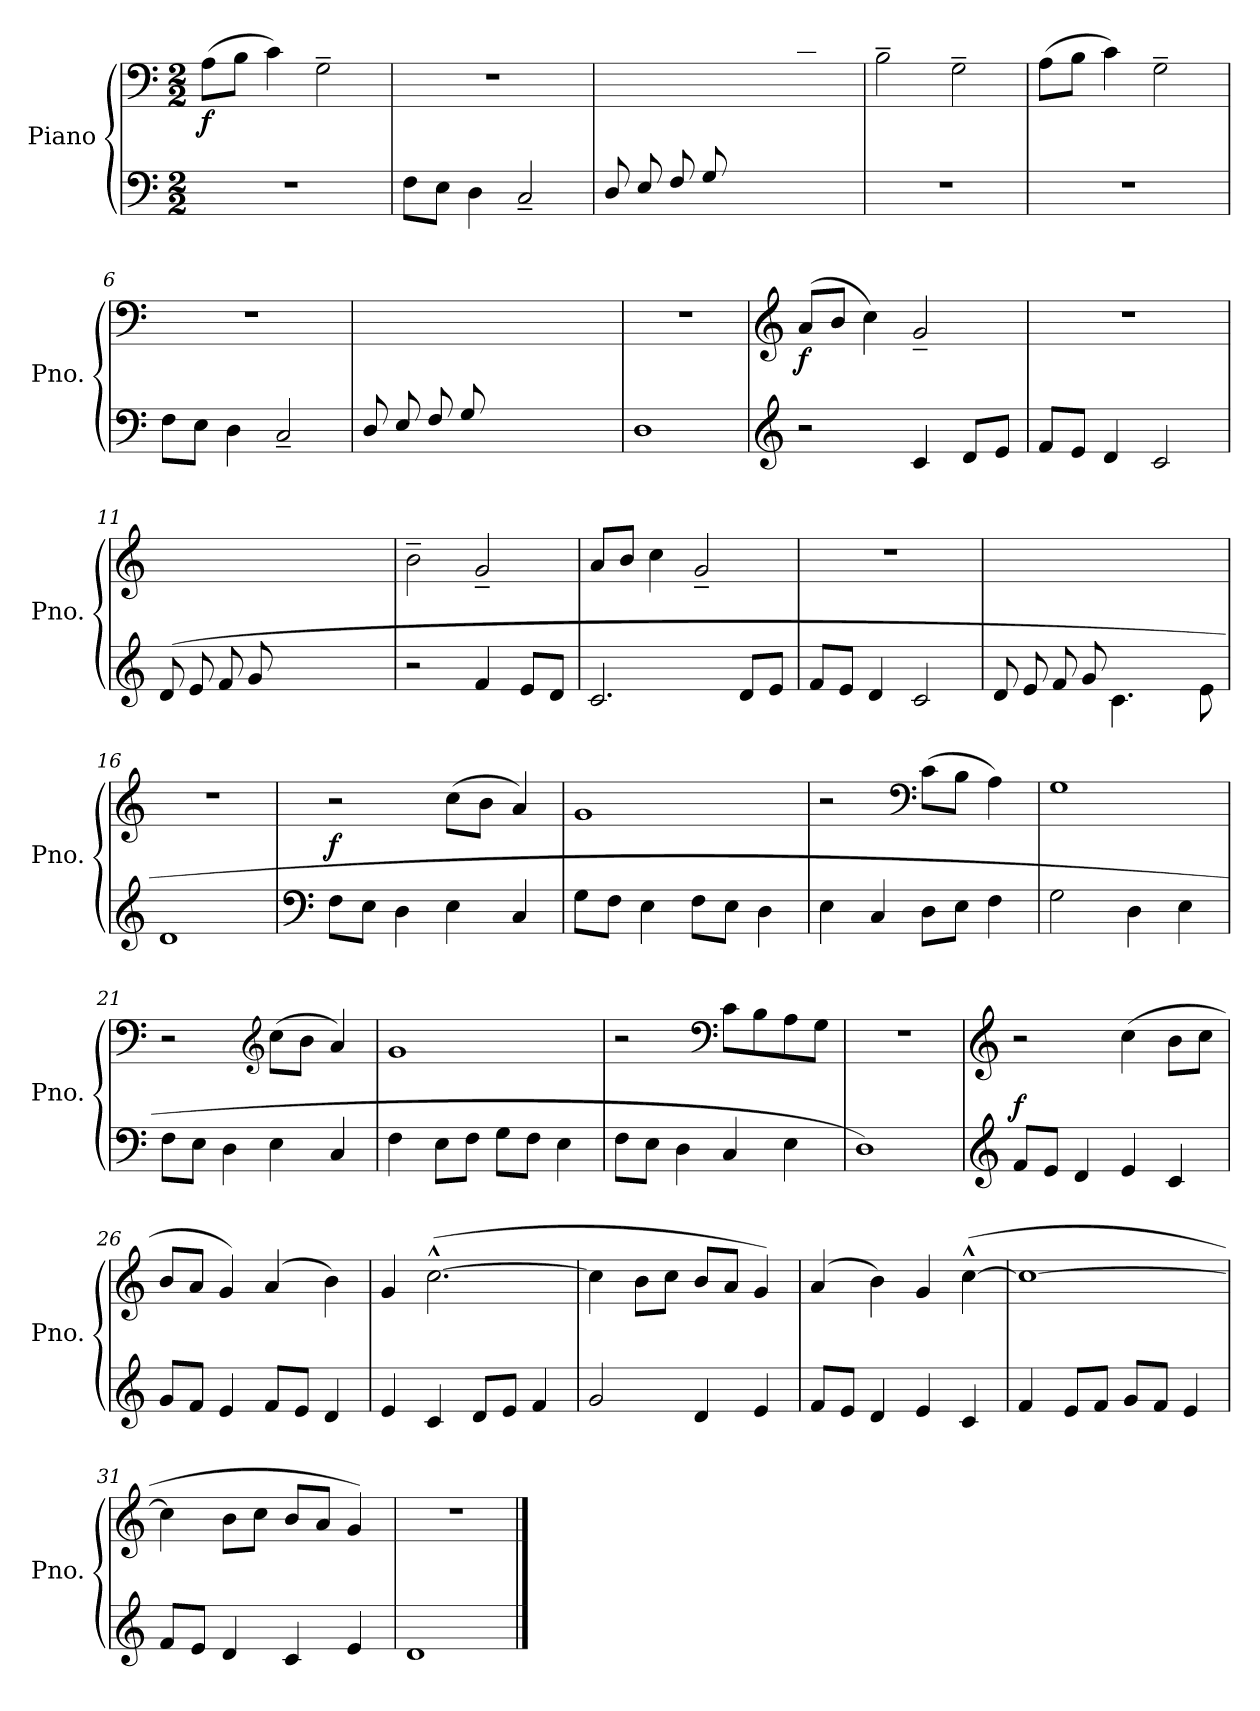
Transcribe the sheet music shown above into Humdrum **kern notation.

**kern	**kern	**dynam
*part1	*part1	*part1
*staff2	*staff1	*staff1/2
*I"Piano	*	*
*I'Pno.	*	*
*clefF4	*clefF4	*
*k[]	*k[]	*
*M2/2	*M2/2	*
*MM216	*MM216	*
=1	=1	=1
!	!	!LO:DY:b
1r	(>8A\L	f
.	8B\J	.
.	4c\)	.
.	2G~\	.
=2	=2	=2
8F\L	1r	.
8E\J	.	.
4D\	.	.
2C~/	.	.
=3	=3	=3
*	*^	*
(>8D/L	1ryy	2ryy	.
8E/	.	.	.
8F/	.	.	.
8G/	.	.	.
2ryy	.	8A\	.
.	.	8B\	.
.	.	8c\	.
.	.	8A\J	.
*	*v	*v	*
=4	=4	=4
1r	2B~\)	.
.	2G~\	.
=5	=5	=5
1r	(>8A\L	.
.	8B\J	.
.	4c\)	.
.	2G~\	.
=6	=6	=6
8F\L	1r	.
8E\J	.	.
4D\	.	.
2C~/	.	.
=7	=7	=7
*	*^	*
8D/L	1ryy	2ryy	.
(>8E/	.	.	.
8F/	.	.	.
8G/	.	.	.
2ryy	.	8A\	.
.	.	8F\	.
.	.	8A\	.
.	.	8G\J)	.
*	*v	*v	*
=8	=8	=8
1D	1r	.
!!LO:LB:g=z
=9	=9	=9
*clefG2	*clefG2	*
!	!	!LO:DY:b
2r	(>8a/L	f
.	8b/J	.
.	4cc\)	.
4c/	2g~/	.
8d/L	.	.
8e/J	.	.
=10	=10	=10
8f/L	1r	.
8e/J	.	.
4d/	.	.
2c/	.	.
=11	=11	=11
*	*^	*
(>8d/L	1ryy	2ryy	.
8e/	.	.	.
8f/	.	.	.
8g/	.	.	.
2ryy	.	8a\	.
.	.	8b\	.
.	.	8cc\	.
.	.	8a\J	.
*	*v	*v	*
=12	=12	=12
2r	2b~\)	.
4f/	2g~/	.
8e/L	.	.
8d/J	.	.
=13	=13	=13
2.c/	8a/L	.
.	8b/J	.
.	4cc\	.
.	2g~/	.
8d/L	.	.
8e/J	.	.
=14	=14	=14
8f/L	1r	.
8e/J	.	.
4d/	.	.
2c/	.	.
=15	=15	=15
*^	*	*
8d/L	2ryy	2ryy	.
8e/	.	.	.
8f/	.	.	.
8g/	.	.	.
2ryy	4.c\	8a\	.
.	.	8f\	.
.	.	8a\	.
.	8e\	8g\J	.
*v	*v	*	*
!!LO:LB:g=z
=16	=16	=16
1d	1r	.
=17	=17	=17
*clefF4	*	*
!	!	!LO:DY:a=2
8F\L	2r	f
8E\J	.	.
4D\	.	.
4E\	(>8cc\L	.
.	8b\J	.
4C/	4a/)	.
=18	=18	=18
8G\L	1g	.
8F\J	.	.
4E\	.	.
8F\L	.	.
8E\J	.	.
4D\	.	.
=19	=19	=19
4E\	2r	.
4C/	.	.
*	*clefF4	*
8D\L	(>8c\L	.
8E\J	8B\J	.
4F\	4A\)	.
=20	=20	=20
2G\	1G	.
4D\	.	.
4E\	.	.
=21	=21	=21
8F\L	2r	.
8E\J	.	.
4D\	.	.
*	*clefG2	*
4E\	(>8cc\L	.
.	8b\J	.
4C/	4a/)	.
=22	=22	=22
4F\	1g	.
8E\L	.	.
8F\J	.	.
8G\L	.	.
8F\J	.	.
4E\	.	.
!!LO:LB:g=z
=23	=23	=23
8F\L	2r	.
8E\J	.	.
4D\	.	.
*	*clefF4	*
4C/	(>8c\L	.
.	8B\	.
4E\	8A\	.
.	8G\J	.
=24	=24	=24
1D)	1r	.
=25	=25	=25
*clefG2	*clefG2	*
!	!	!LO:DY:a=2
8f/L	2r	f
8e/J	.	.
4d/	.	.
4e/	(>4cc\	.
4c/	8b\L	.
.	8cc\J	.
=26	=26	=26
8g/L	8b/L	.
8f/J	8a/J	.
4e/	4g/)	.
8f/L	(>4a/	.
8e/J	.	.
4d/	4b\)	.
=27	=27	=27
4e/	4g/	.
4c/	(>[2.cc^^\	.
8d/L	.	.
8e/J	.	.
4f/	.	.
=28	=28	=28
2g/	4cc\]	.
.	8b\L	.
.	8cc\J	.
4d/	8b/L	.
.	8a/J	.
4e/	4g/)	.
=29	=29	=29
8f/L	(>4a/	.
8e/J	.	.
4d/	4b\)	.
4e/	4g/	.
4c/	(>[4cc^^\	.
!!LO:LB:g=z
=30	=30	=30
4f/	1cc_	.
8e/L	.	.
8f/J	.	.
8g/L	.	.
8f/J	.	.
4e/	.	.
=31	=31	=31
8f/L	4cc\]	.
8e/J	.	.
4d/	8b\L	.
.	8cc\J	.
4c/	8b/L	.
.	8a/J	.
4e/	4g/)	.
=32	=32	=32
1d	1r	.
==	==	==
*-	*-	*-
